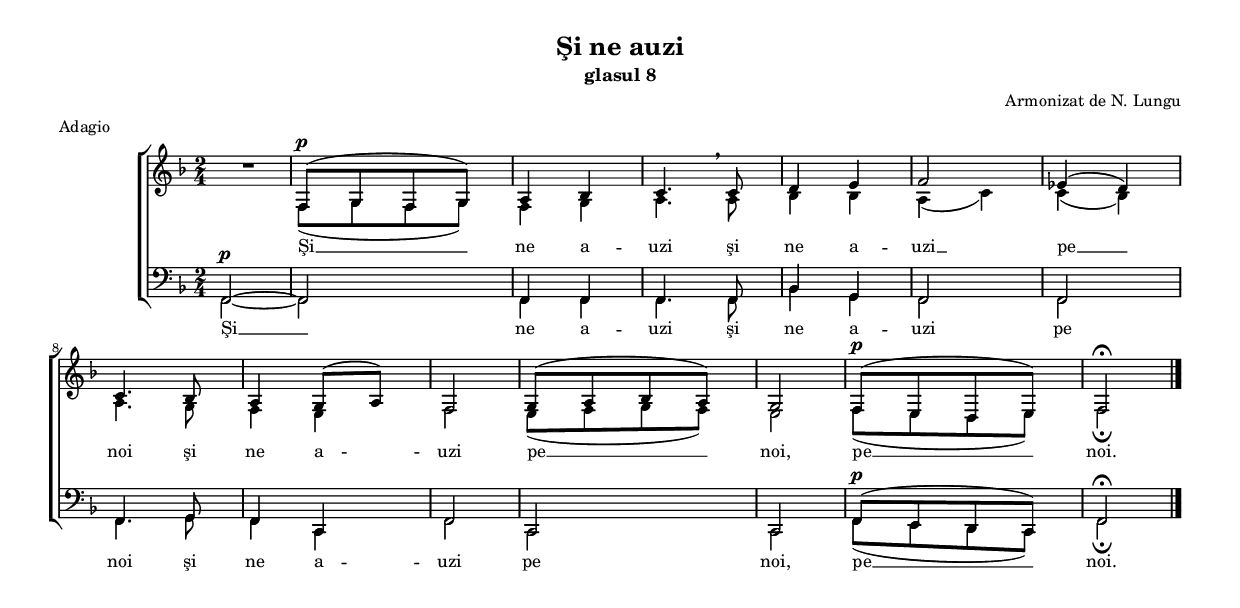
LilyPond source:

\version "2.12.0"
\include "defines.ly"
\include "preamble.ly"

\header {
  title = "Şi ne auzi"
  subtitle = "glasul 8"
  composer = "Armonizat de N. Lungu"
  meter = "Adagio"
}

global = {
  \globalPreamble
  \key f \major
  \time 2/4
}

womenWords = \lyricmode {
  Şi __ ne a -- uzi şi ne a -- uzi __ pe __ noi
  şi ne a -- uzi pe __ noi, pe __ noi.
}

menWords = \lyricmode {
  Şi __ ne a -- uzi şi ne a -- uzi pe noi
  şi ne a -- uzi pe noi, pe __ noi.
}

sopMusic = \relative {
  \oneVoice
  R2
  \voiceOne
  f8([^\p g f g)]
  a4 bes
  c4. \breathe c8
  d4 e
  f2
  es4( d)
  c4. bes8
  a4 g8( a)
  f2
  g8([ a bes a)]
  g2
  f8([^\p e d e)]
  f2\fermata \bar "|."
}

altoMusic = \relative {
  s2
  f8([ g f g)]
  f4 g
  a4. a8
  bes4 bes
  a( c)
  c( bes)
  a4. g8
  f4 e
  f2
  e8([ f g f)]
  e2
  f8([ e d e)]
  f2\fermata
}

tenorMusic = \relative {
  f,2~^\p
  f
  f4 f
  f4. f8
  bes4 g
  f2
  f
  f4. g8
  f4 c
  f2
  c
  c
  f8([^\p e d c)]
  f2\fermata
}

bassMusic = \relative {
  f,2~
  f
  f4 f
  f4. f8
  bes4 g
  f2
  f
  f4. g8
  f4 c
  f2
  c
  c
  f8([ e d c)]
  f2\fermata
}

\include "two-staves.ly"
